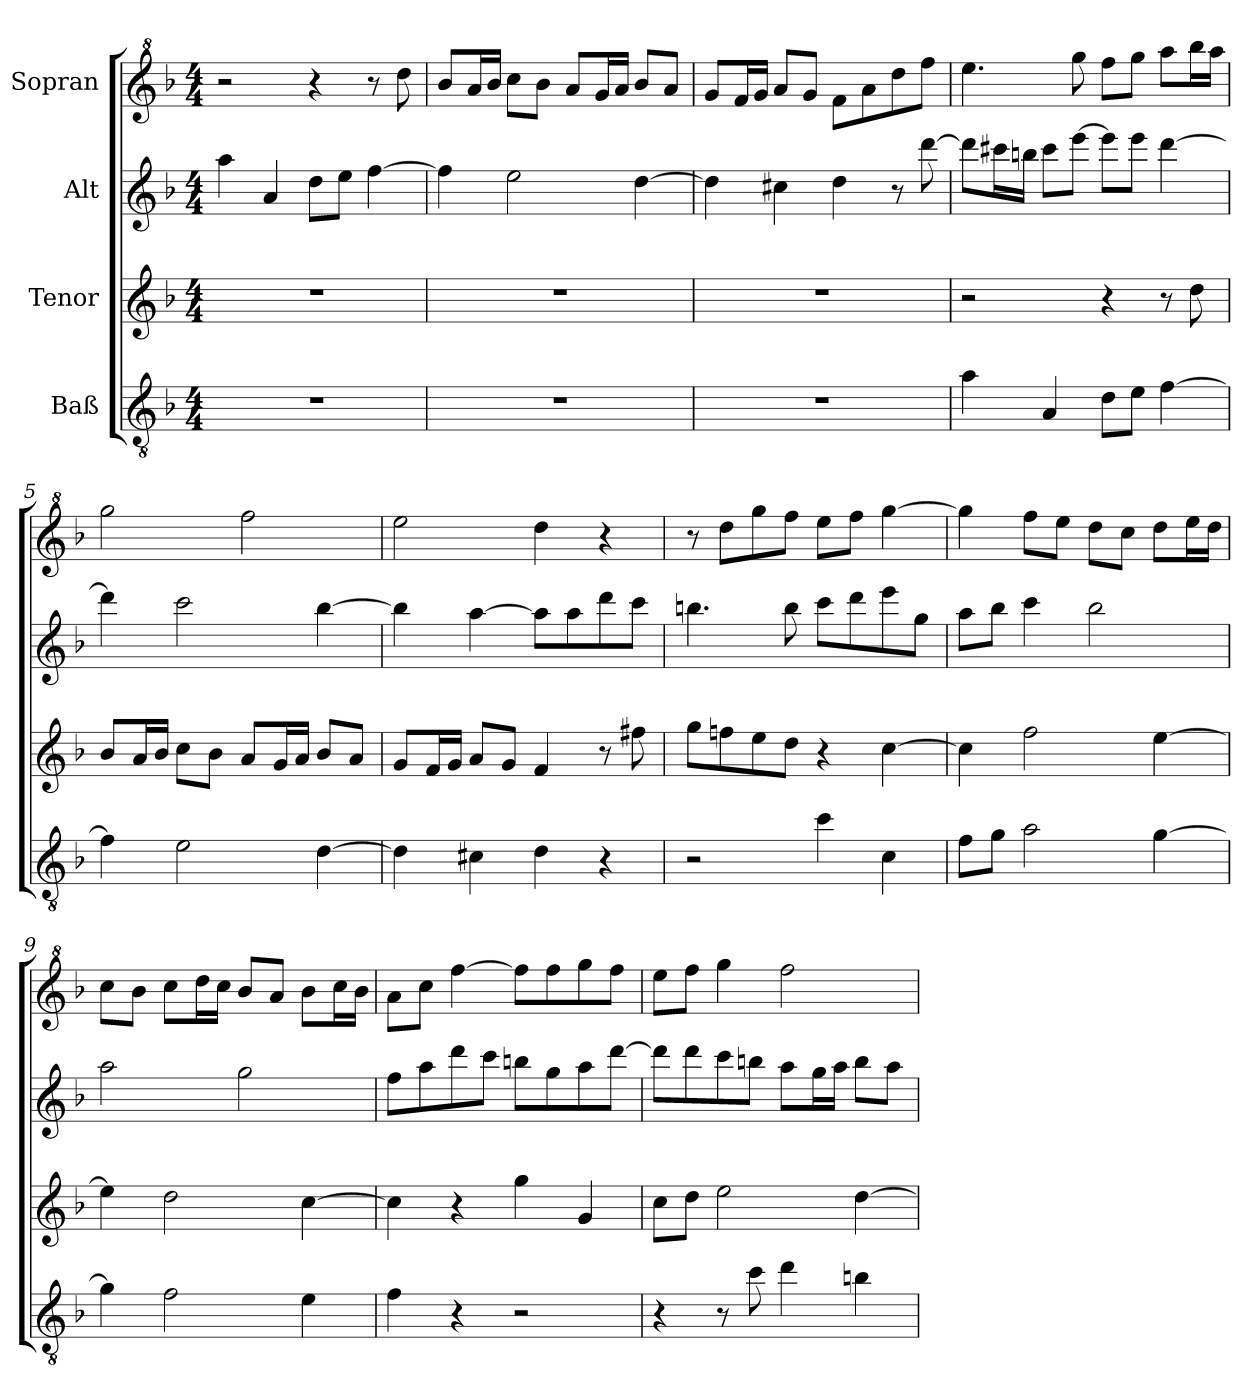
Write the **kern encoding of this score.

**kern	**kern	**kern	**kern
*part4	*part3	*part2	*part1
*staff4	*staff3	*staff2	*staff1
*I"Baß	*I"Tenor	*I"Alt	*I"Sopran
*clefGv2	*clefG2	*clefG2	*clefG^2
*k[b-]	*k[b-]	*k[b-]	*k[b-]
*M4/4	*M4/4	*M4/4	*M4/4
=1	=1	=1	=1
1r	1r	4aa\	2r
.	.	4a/	.
.	.	8dd\L	4r
.	.	8ee\J	.
.	.	[4ff\	8r
.	.	.	8ddd\
=2	=2	=2	=2
1r	1r	4ff\]	8bb-/L
.	.	.	16aa/L
.	.	.	16bb-/JJ
.	.	2ee\	8ccc\L
.	.	.	8bb-\J
.	.	.	8aa/L
.	.	.	16gg/L
.	.	.	16aa/JJ
.	.	[4dd\	8bb-/L
.	.	.	8aa/J
=3	=3	=3	=3
1r	1r	4dd\]	8gg/L
.	.	.	16ff/L
.	.	.	16gg/JJ
.	.	4cc#X\	8aa/L
.	.	.	8gg/J
.	.	4dd\	8ff\L
.	.	.	8aa\
.	.	8r	8ddd\
.	.	[8ddd\	8fff\J
!!LO:LB:g=z
=4	=4	=4	=4
4a\	2r	8ddd\L]	4.eee\
.	.	16ccc#X\L	.
.	.	16bbn\JJ	.
4A/	.	8ccc#\L	.
.	.	[8eee\J	8ggg\
8d\L	4r	8eee\L]	8fff\L
8e\J	.	8eee\J	8ggg\J
[4f\	8r	[4ddd\	8aaa\L
.	8dd\	.	16bbb-\L
.	.	.	16aaa\JJ
=5	=5	=5	=5
4f\]	8b-/L	4ddd\]	2ggg\
.	16a/L	.	.
.	16b-/JJ	.	.
2e\	8cc\L	2ccc\	.
.	8b-\J	.	.
.	8a/L	.	2fff\
.	16g/L	.	.
.	16a/JJ	.	.
[4d\	8b-/L	[4bb-\	.
.	8a/J	.	.
=6	=6	=6	=6
4d\]	8g/L	4bb-\]	2eee\
.	16f/L	.	.
.	16g/JJ	.	.
4c#X\	8a/L	[4aa\	.
.	8g/J	.	.
4d\	4f/	8aa\L]	4ddd\
.	.	8aa\	.
4r	8r	8ddd\	4r
.	8ff#X\	8ccc\J	.
=7	=7	=7	=7
2r	8gg\L	4.bbn\	8r
.	8ffn\	.	8ddd\L
.	8ee\	.	8ggg\
.	8dd\J	8bb\	8fff\J
4cc\	4r	8ccc\L	8eee\L
.	.	8ddd\	8fff\J
4c\	[4cc\	8eee\	[4ggg\
.	.	8gg\J	.
!!LO:LB:g=z
=8	=8	=8	=8
8f\L	4cc\]	8aa\L	4ggg\]
8g\J	.	8bb-\J	.
2a\	2ff\	4ccc\	8fff\L
.	.	.	8eee\J
.	.	2bb-\	8ddd\L
.	.	.	8ccc\J
[4g\	[4ee\	.	8ddd\L
.	.	.	16eee\L
.	.	.	16ddd\JJ
=9	=9	=9	=9
4g\]	4ee\]	2aa\	8ccc\L
.	.	.	8bb-\J
2f\	2dd\	.	8ccc\L
.	.	.	16ddd\L
.	.	.	16ccc\JJ
.	.	2gg\	8bb-/L
.	.	.	8aa/J
4e\	[4cc\	.	8bb-\L
.	.	.	16ccc\L
.	.	.	16bb-\JJ
=10	=10	=10	=10
4f\	4cc\]	8ff\L	8aa\L
.	.	8aa\	8ccc\J
4r	4r	8ddd\	[4fff\
.	.	8ccc\J	.
2r	4gg\	8bbn\L	8fff\L]
.	.	8gg\	8fff\
.	4g/	8aa\	8ggg\
.	.	[8ddd\J	8fff\J
=11	=11	=11	=11
4r	8cc\L	8ddd\L]	8eee\L
.	8dd\J	8ddd\	8fff\J
8r	2ee\	8ccc\	4ggg\
8cc\	.	8bbn\J	.
4dd\	.	8aa\L	2fff\
.	.	16gg\L	.
.	.	16aa\JJ	.
4bn\	[4dd\	8bb\L	.
.	.	8aa\J	.
=	=	=	=
*-	*-	*-	*-
